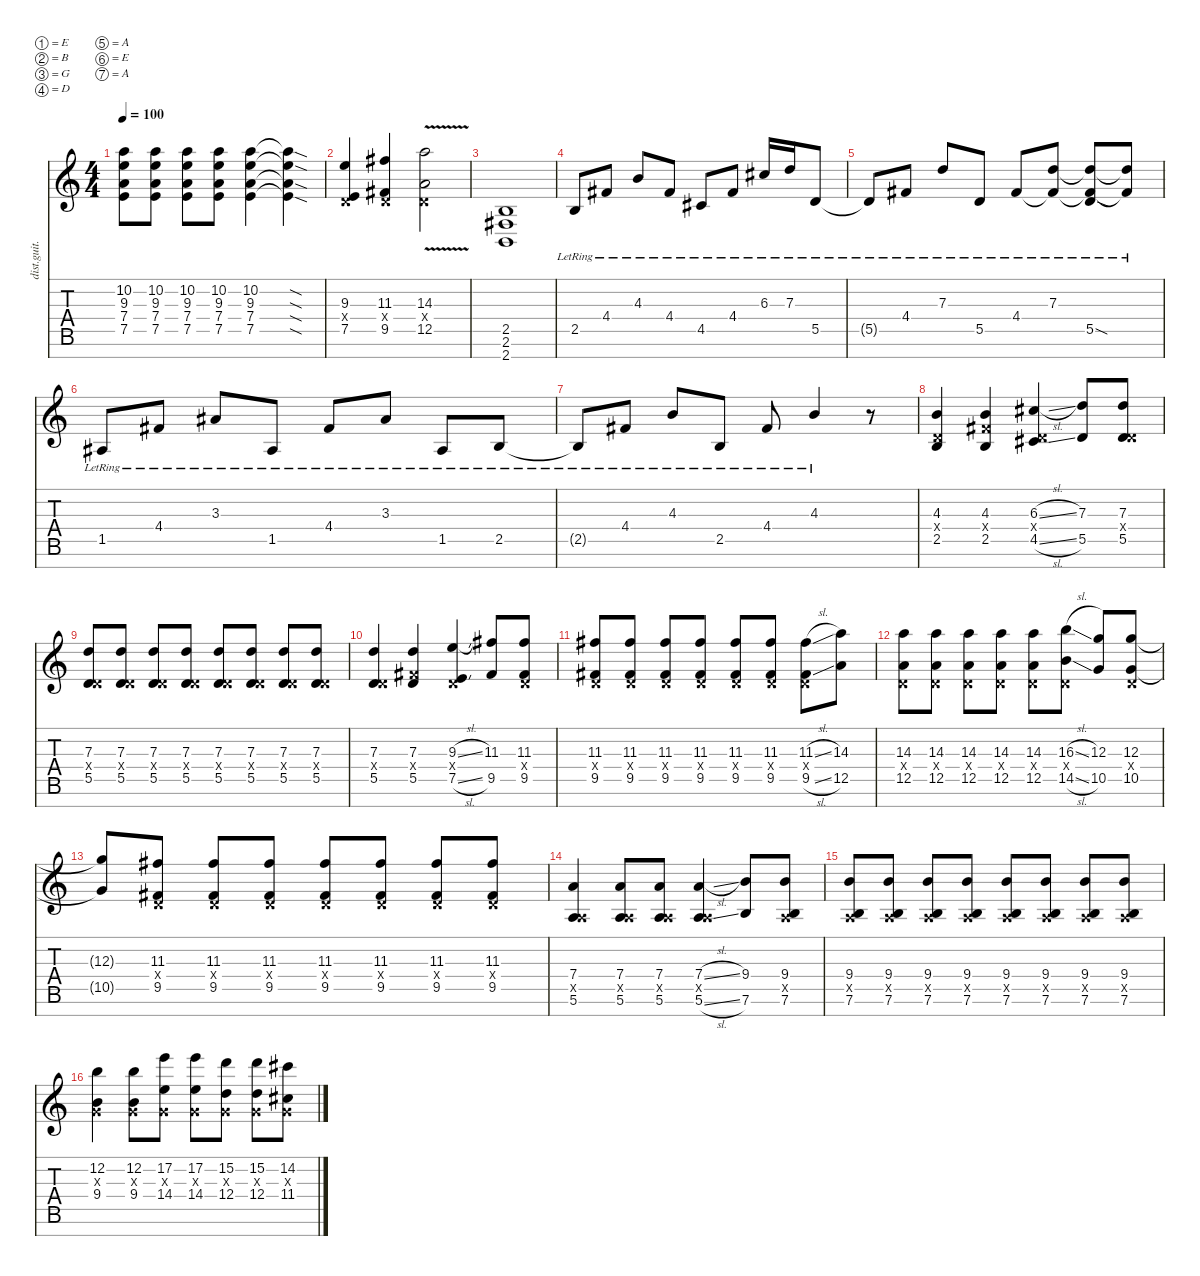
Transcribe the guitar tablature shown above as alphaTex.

\defaultSystemsLayout 4
\hideDynamics
\bracketExtendMode nobrackets
\otherSystemsTrackNameOrientation horizontal
\track ("Peter" "dist.guit.") {instrument distortionguitar}
\staff {score tabs}
\tuning (E4 B3 G3 D3 A2 E2 A1)
\ts (4 4)
\tempo 100
\clef g2
\ks c
(10.2 9.3 7.4 7.5).8{dy mf beam Down} (10.2 9.3 7.4 7.5).8{beam Down} (10.2 9.3 7.4 7.5).8{beam Down} (10.2 9.3 7.4 7.5).8{beam Down} (10.2 9.3 7.4 7.5).4{beam Down} (7.5{sod t} 7.4{sod t} 9.3{sod t} 10.2{sod t}).4{beam Down} |
(7.5 9.3 0.4{x}).4{beam Up} (9.5{acc #} 11.3{acc #} 0.4{x}).4{beam Up} (12.5{v} 14.3{v} 0.4{x}).2{beam Down} |
(2.7 2.6{acc #} 2.5).1{beam Up} |
2.5{lr}.8{instrument distortionguitar beam Up} 4.4{lr acc #}.8{beam Up} 4.3{lr}.8{beam Up} 4.4{lr acc #}.8{beam Up} 4.5{lr acc #}.8{beam Up} 4.4{lr acc #}.8{beam Up} 6.3{lr acc #}.16{beam Up} 7.3{lr}.16{beam Up} 5.5{lr}.8{beam Up} |
5.5{lr t}.8{beam Up} 4.4{lr acc #}.8{beam Up} 7.3{lr}.8{beam Up} 5.5{lr}.8{beam Up} 4.4{lr acc #}.8{beam Up} (7.3{lr} 4.4{lr t acc #}).8{beam Up} (5.5{sod} 4.4{lr t acc #} 7.3{lr t}).8{beam Up} (4.4{lr t acc #} 7.3{lr t}).8{beam Up} |
1.5{lr acc #}.8{beam Up} 4.4{lr acc #}.8{beam Up} 3.3{lr acc #}.8{beam Up} 1.5{lr acc #}.8{beam Up} 4.4{lr acc #}.8{beam Up} 3.3{lr acc #}.8{beam Up} 1.5{lr acc #}.8{beam Up} 2.5{lr}.8{beam Up} |
2.5{lr t}.8{beam Up} 4.4{lr acc #}.8{beam Up} 4.3{lr}.8{beam Up} 2.5{lr}.8{beam Up} 4.4{lr acc #}.8{beam Up} 4.3{lr}.4{beam Up} r.8{beam Up} |
(2.5 4.3 0.4{x}).4{instrument distortionguitar beam Up} (2.5 4.4{x acc #} 4.3).4{beam Up} (4.5{sl acc #} 6.3{sl acc #} 0.4{x}).4{beam Up} (5.5 7.3).8{beam Up} (5.5 7.3 0.4{x}).8{beam Up} |
(5.5 7.3 0.4{x}).8{beam Up} (5.5 7.3 0.4{x}).8{beam Up} (5.5 7.3 0.4{x}).8{beam Up} (5.5 7.3 0.4{x}).8{beam Up} (5.5 7.3 0.4{x}).8{beam Up} (5.5 7.3 0.4{x}).8{beam Up} (5.5 7.3 0.4{x}).8{beam Up} (5.5 7.3 0.4{x}).8{beam Up} |
(5.5 7.3 0.4{x}).4{beam Up} (5.5 4.4{x acc #} 7.3).4{beam Up} (7.5{sl} 9.3{sl} 0.4{x}).4{beam Up} (9.5{acc #} 11.3{acc #}).8{beam Up} (9.5{acc #} 11.3{acc #} 0.4{x}).8{beam Up} |
(9.5{acc #} 11.3{acc #} 0.4{x}).8{beam Up} (9.5{acc #} 11.3{acc #} 0.4{x}).8{beam Up} (9.5{acc #} 11.3{acc #} 0.4{x}).8{beam Up} (9.5{acc #} 11.3{acc #} 0.4{x}).8{beam Up} (9.5{acc #} 11.3{acc #} 0.4{x}).8{beam Up} (9.5{acc #} 11.3{acc #} 0.4{x}).8{beam Up} (9.5{sl acc #} 11.3{sl acc #} 0.4{x}).8{beam Down} (12.5 14.3).8{beam Down} |
(12.5 14.3 0.4{x}).8{beam Down} (12.5 14.3 0.4{x}).8{beam Down} (12.5 14.3 0.4{x}).8{beam Down} (12.5 14.3 0.4{x}).8{beam Down} (12.5 14.3 0.4{x}).8{beam Down} (14.5{sl} 16.3{sl} 0.4{x}).8{beam Down} (10.5 12.3).8{beam Up} (10.5 12.3 0.4{x}).8{beam Up} |
(10.5{t} 12.3{t}).8{beam Up} (9.5{acc #} 11.3{acc #} 0.4{x}).8{beam Up} (9.5{acc #} 11.3{acc #} 0.4{x}).8{beam Up} (9.5{acc #} 11.3{acc #} 0.4{x}).8{beam Up} (9.5{acc #} 11.3{acc #} 0.4{x}).8{beam Up} (9.5{acc #} 11.3{acc #} 0.4{x}).8{beam Up} (9.5{acc #} 11.3{acc #} 0.4{x}).8{beam Up} (9.5{acc #} 11.3{acc #} 0.4{x}).8{beam Up} |
(5.6 7.4 0.5{x}).4{beam Up} (5.6 7.4 0.5{x}).8{beam Up} (5.6 7.4 0.5{x}).8{beam Up} (5.6{sl} 7.4{sl} 0.5{x}).4{beam Up} (7.6 9.4).8{beam Up} (7.6 9.4 0.5{x}).8{beam Up} |
(7.6 9.4 0.5{x}).8{beam Up} (7.6 9.4 0.5{x}).8{beam Up} (7.6 9.4 0.5{x}).8{beam Up} (7.6 9.4 0.5{x}).8{beam Up} (7.6 9.4 0.5{x}).8{beam Up} (7.6 9.4 0.5{x}).8{beam Up} (7.6 9.4 0.5{x}).8{beam Up} (7.6 9.4 0.5{x}).8{beam Up} |
(9.4 12.2 0.3{x}).4{beam Down} (9.4 12.2 0.3{x}).8{beam Down} (14.4 17.2 0.3{x}).8{beam Down} (14.4 17.2 0.3{x}).8{beam Down} (12.4 15.2 0.3{x}).8{beam Down} (12.4 15.2 0.3{x}).8{beam Down} (11.4{acc #} 14.2{acc #} 0.3{x}).8{beam Down}
